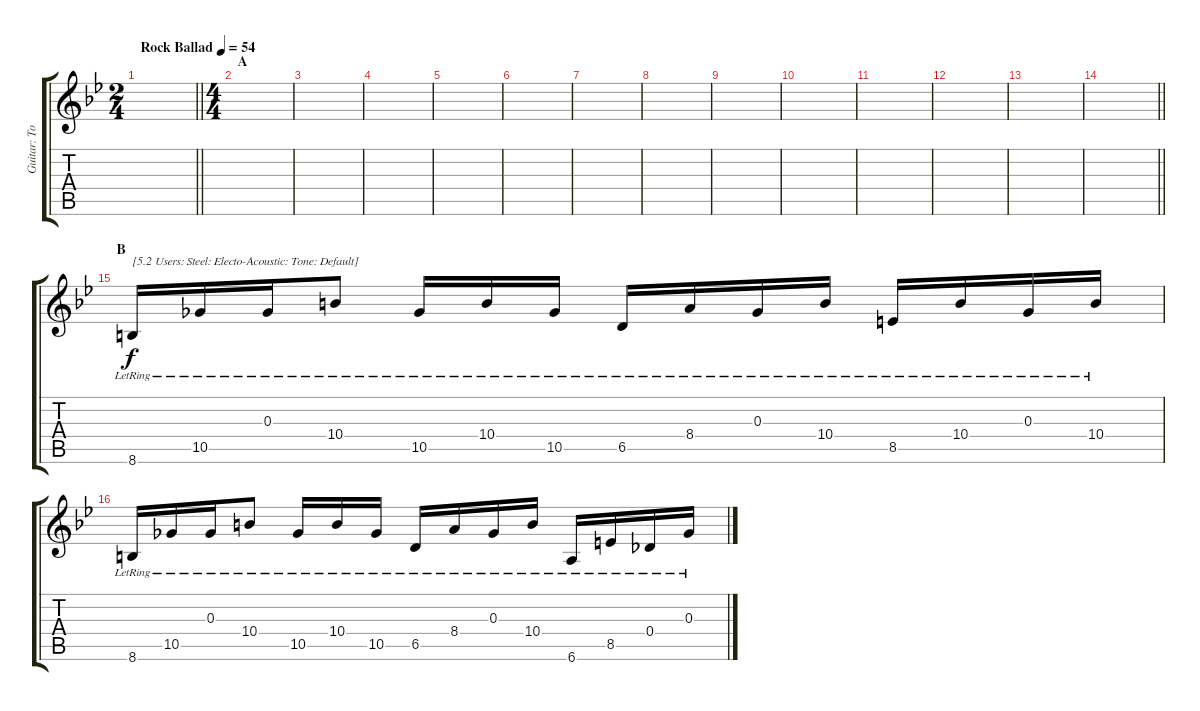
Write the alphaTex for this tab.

\track ("Guitar: Tony" "Guitar: To") {instrument acousticguitarsteel}
\staff {score tabs}
\tuning (Eb4 Bb3 Gb3 Db3 Ab2 Eb2) {hide}
\ts (2 4)
\tempo (54 "Rock Ballad")
\clef g2
\barLineRight lightlight
\ks bb
|
\ts (4 4)
\section ("" "A")
|
|
|
|
|
|
|
|
|
|
|
|
\barLineRight lightlight
|
\section ("" "B")
8.6{lr}.16{txt "[5.2 Users: Steel: Electo-Acoustic: Tone: Default]"} 10.5{lr}.16 0.3{lr}.16 10.4{lr}.8 10.5{lr}.16 10.4{lr}.16 10.5{lr}.16 6.5{lr}.16 8.4{lr}.16 0.3{lr}.16 10.4{lr}.16 8.5{lr}.16 10.4{lr}.16 0.3{lr}.16 10.4{lr}.16 |
8.6{lr}.16 10.5{lr}.16 0.3{lr}.16 10.4{lr}.8 10.5{lr}.16 10.4{lr}.16 10.5{lr}.16 6.5{lr}.16 8.4{lr}.16 0.3{lr}.16 10.4{lr}.16 6.6{lr}.16 8.5{lr}.16 0.4{lr}.16 0.3{lr}.16
